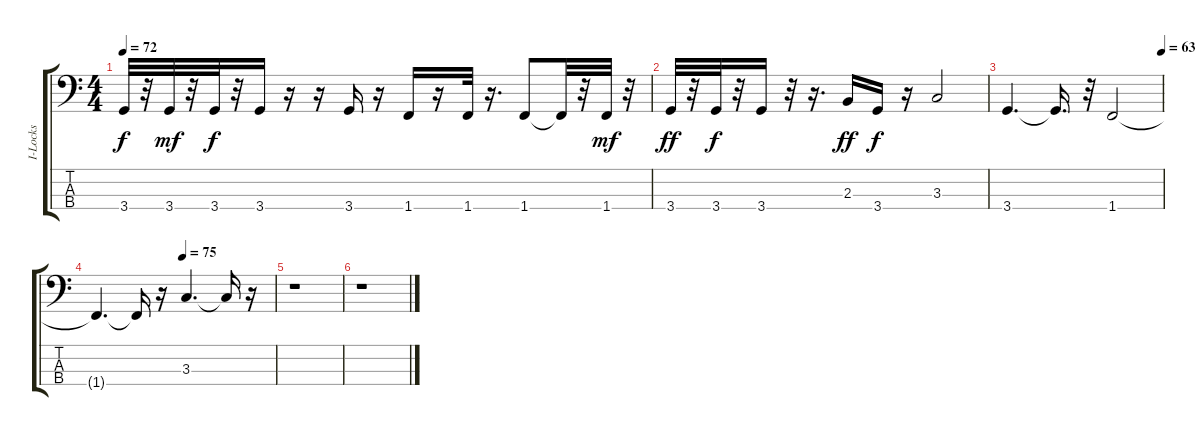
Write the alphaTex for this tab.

\track ("I-Locks" "I-Locks") {instrument electricbassfinger}
\staff {score tabs}
\tuning (G2 D2 A1 E1) {hide}
\ts (4 4)
\tempo 72
\clef f4
\ks c
3.4.32{dy f} r.32 3.4.32{dy mf} r.32 3.4.32{dy f} r.32 3.4.16 r.16 r.16 3.4.16 r.16 1.4.16 r.16 1.4.32 r.16{d} 1.4.8 1.4{t}.32 r.32 1.4.32{dy mf} r.32 |
3.4.32{dy ff} r.32 3.4.32{dy f} r.32 3.4.16 r.32 r.16{d} 2.3.16{dy ff} 3.4.16{dy f} r.16 3.3.2 |
\tempo (63 1)
3.4.4{d} 3.4{t}.16{d} r.32 1.4.2 |
\tempo (75 0.4875)
1.4{t}.4{d} 1.4{t}.16 r.16 3.3.4{d} 3.3{t}.16 r.16 |
r.1 |
r.1
